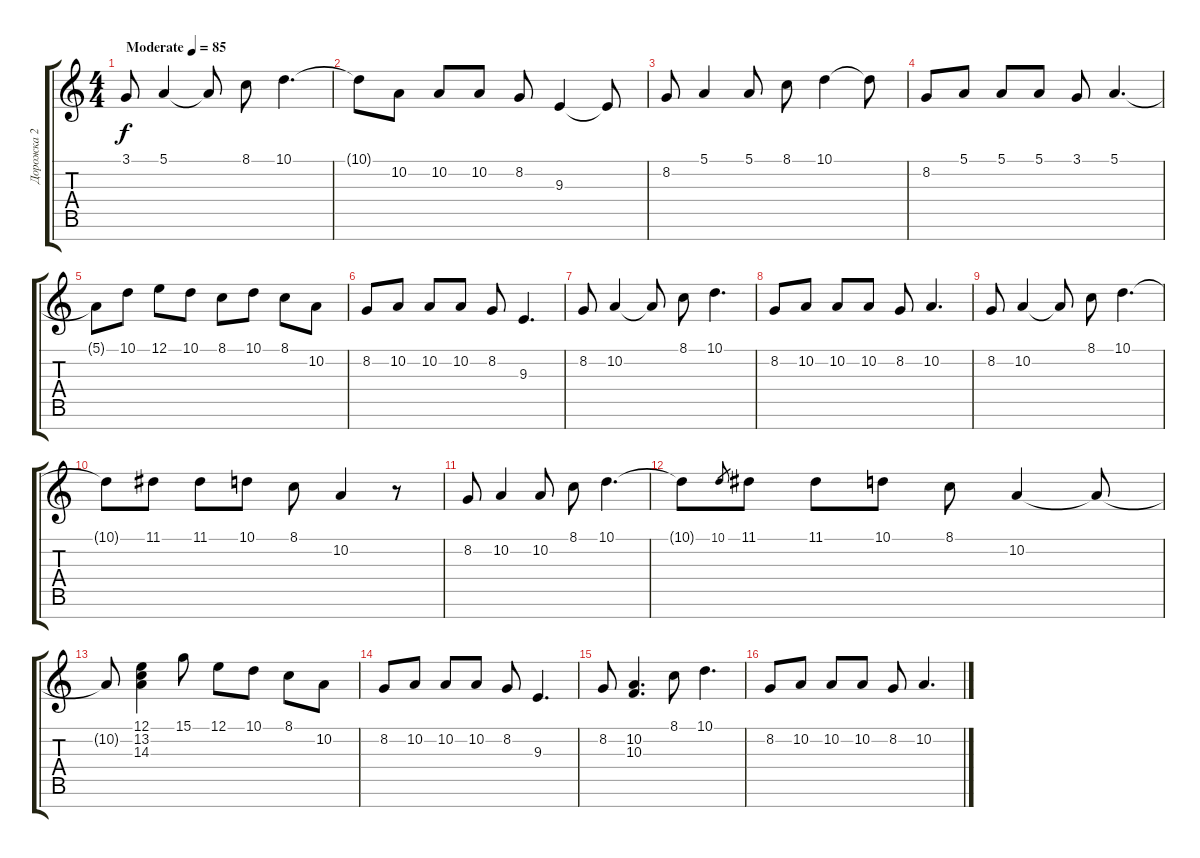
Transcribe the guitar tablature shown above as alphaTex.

\track ("Дорожка 2" "Дорожка 2") {instrument acousticgrandpiano}
\staff {score tabs}
\tuning (E4 B3 G3 D3 A2 E2 B1) {hide}
\ts (4 4)
\tempo (85 "Moderate")
\clef g2
\ks c
3.1.8{dy f instrument acousticgrandpiano} 5.1.4 5.1{t}.8 8.1.8 10.1.4{d} |
10.1{t}.8 10.2.8 10.2.8 10.2.8 8.2.8 9.3.4 9.3{t}.8 |
8.2.8 5.1.4 5.1.8 8.1.8 10.1.4 10.1{t}.8 |
8.2.8 5.1.8 5.1.8 5.1.8 3.1.8 5.1.4{d} |
5.1{t}.8 10.1.8 12.1.8 10.1.8 8.1.8 10.1.8 8.1.8 10.2.8 |
8.2.8 10.2.8 10.2.8 10.2.8 8.2.8 9.3.4{d} |
8.2.8 10.2.4 10.2{t}.8 8.1.8 10.1.4{d} |
8.2.8 10.2.8 10.2.8 10.2.8 8.2.8 10.2.4{d} |
8.2.8 10.2.4 10.2{t}.8 8.1.8 10.1.4{d} |
10.1{t}.8 11.1.8 11.1.8 10.1.8 8.1.8 10.2.4 r.8 |
8.2.8 10.2.4 10.2.8 8.1.8 10.1.4{d} |
10.1{t}.8 10.1.8{gr} 11.1.8 11.1.8 10.1.8 8.1.8 10.2.4 10.2{t}.8 |
10.2{t}.8 (12.1 13.2 14.3).4 15.1.8 12.1.8 10.1.8 8.1.8 10.2.8 |
8.2.8 10.2.8 10.2.8 10.2.8 8.2.8 9.3.4{d} |
8.2.8 (10.2 10.3).4{d} 8.1.8 10.1.4{d} |
8.2.8 10.2.8 10.2.8 10.2.8 8.2.8 10.2.4{d}
